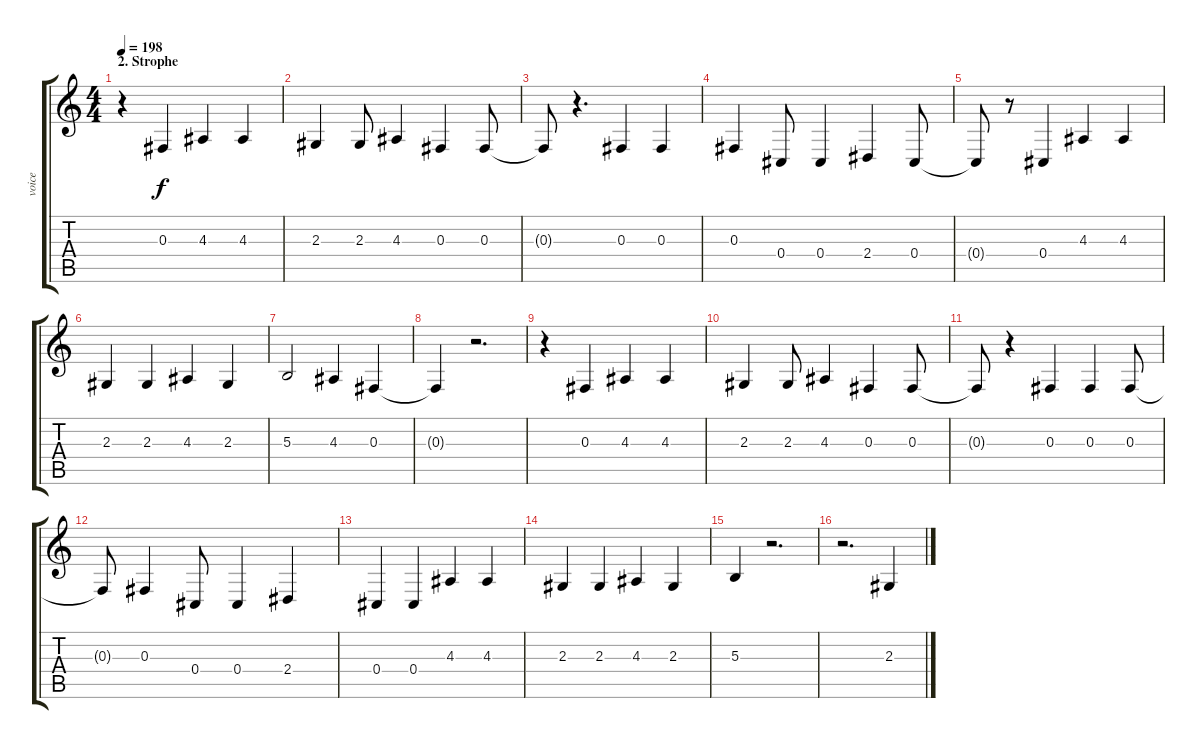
\track ("voice" "voice") {instrument lead6voice}
\staff {score tabs}
\tuning (Eb4 Bb3 Gb3 Db3 Ab2 Eb2) {hide}
\ts (4 4)
\section ("" "2. Strophe")
\tempo 198
\clef g2
\ks c
r.4{dy f} 0.3.4 4.3.4 4.3.4 |
2.3.4 2.3.8 4.3.4 0.3.4 0.3.8 |
0.3{t}.8 r.4{d} 0.3.4 0.3.4 |
0.3.4 0.4.8 0.4.4 2.4.4 0.4.8 |
0.4{t}.8 r.8 0.4.4 4.3.4 4.3.4 |
2.3.4 2.3.4 4.3.4 2.3.4 |
5.3.2 4.3.4 0.3.4 |
0.3{t}.4 r.2{d} |
r.4 0.3.4 4.3.4 4.3.4 |
2.3.4 2.3.8 4.3.4 0.3.4 0.3.8 |
0.3{t}.8 r.4 0.3.4 0.3.4 0.3.8 |
0.3{t}.8 0.3.4 0.4.8 0.4.4 2.4.4 |
0.4.4 0.4.4 4.3.4 4.3.4 |
2.3.4 2.3.4 4.3.4 2.3.4 |
5.3.4 r.2{d} |
r.2{d} 2.3.4
